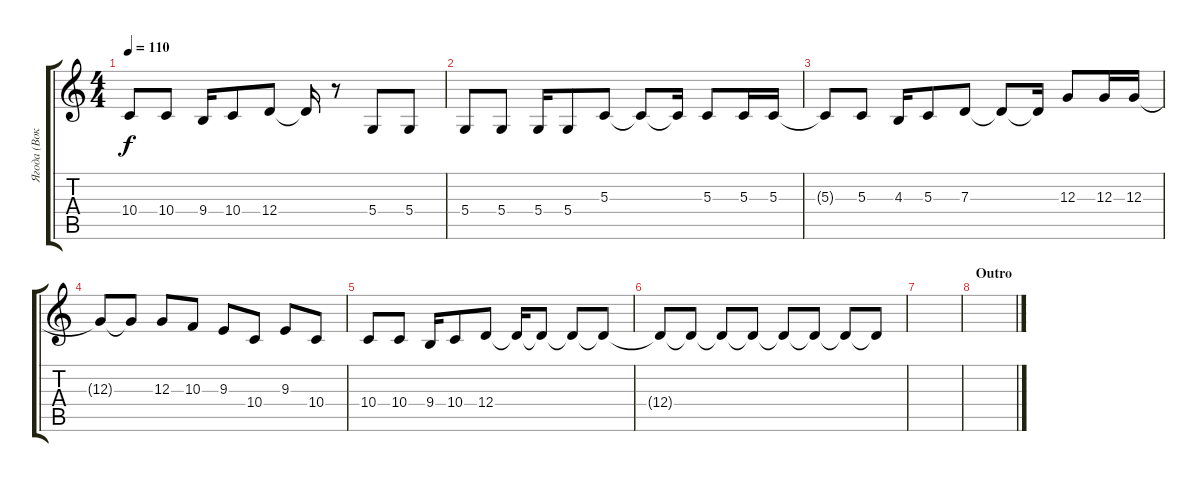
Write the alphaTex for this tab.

\track ("Ягода (Вокал)" "Ягода (Вок") {instrument lead7fifths}
\staff {score tabs}
\tuning (E4 B3 G3 D3 A2 E2) {hide}
\ts (4 4)
\tempo 110
\clef g2
\ks c
10.4.8{dy f} 10.4.8 9.4.16 10.4.8 12.4.8 12.4{t}.16 r.8 5.4.8 5.4.8 |
5.4.8 5.4.8 5.4.16 5.4.8 5.3.8 5.3{t}.8 5.3{t}.16 5.3.8 5.3.16 5.3.16 |
5.3{t}.8 5.3.8 4.3.16 5.3.8 7.3.8 7.3{t}.8 7.3{t}.16 12.3.8 12.3.16 12.3.16 |
12.3{t}.8 12.3{t}.8 12.3.8 10.3.8 9.3.8 10.4.8 9.3.8 10.4.8 |
10.4.8 10.4.8 9.4.16 10.4.8 12.4.8 12.4{t}.16 12.4{t}.8 12.4{t}.8 12.4{t}.8 |
12.4{t}.8 12.4{t}.8 12.4{t}.8 12.4{t}.8 12.4{t}.8 12.4{t}.8 12.4{t}.8 12.4{t}.8 |
|
\section ("" "Outro")
